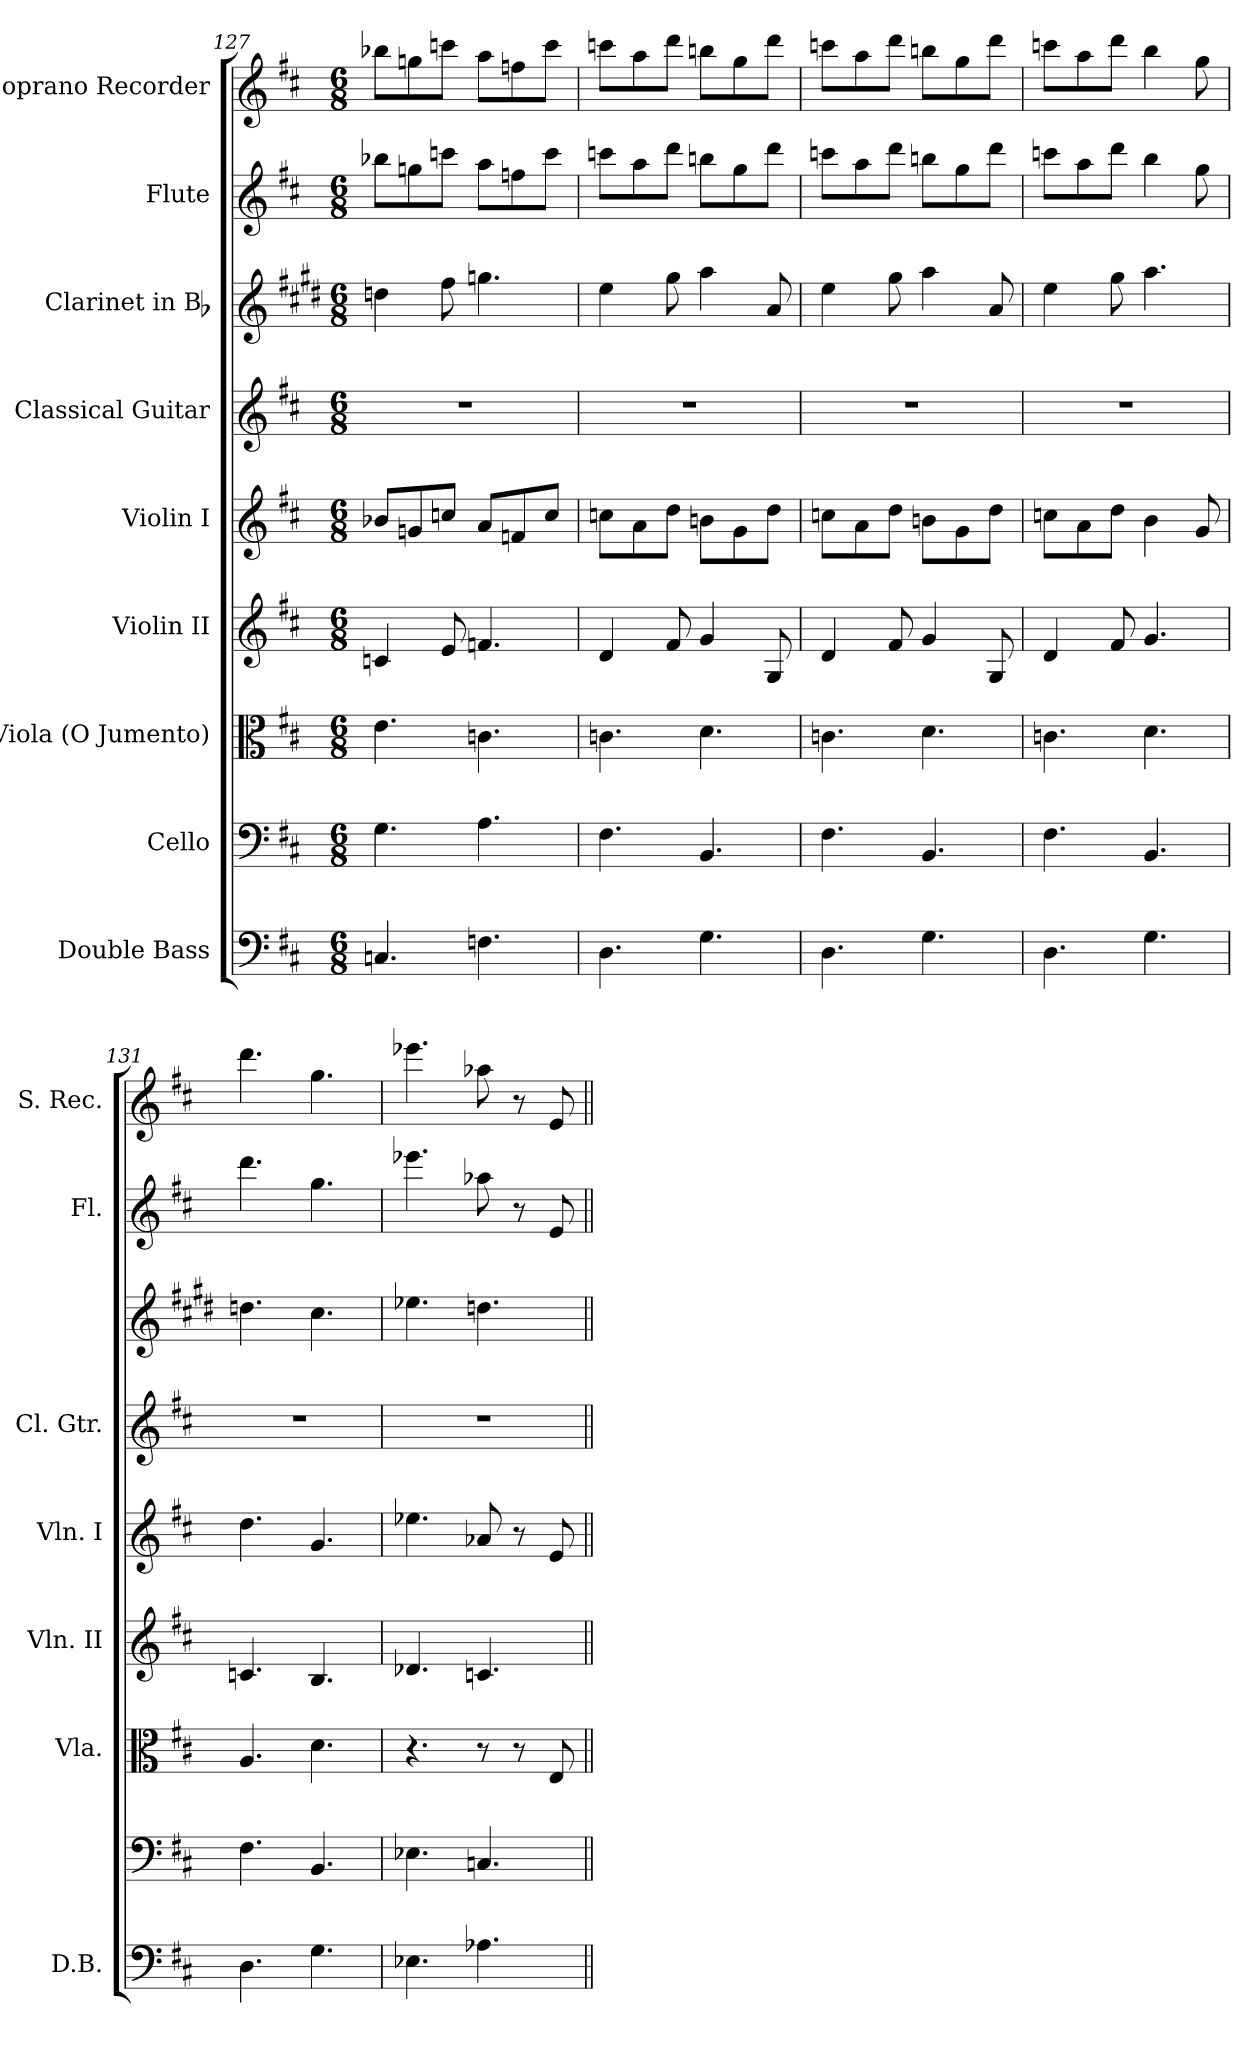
**kern	**kern	**kern	**kern	**kern	**kern	**kern	**kern	**kern
*part9	*part8	*part7	*part6	*part5	*part4	*part3	*part2	*part1
*staff9	*staff8	*staff7	*staff6	*staff5	*staff4	*staff3	*staff2	*staff1
*I"Double Bass	*I"Cello	*I"Viola (O Jumento)	*I"Violin II	*I"Violin I	*I"Classical Guitar	*I"Clarinet in Bb	*I"Flute	*I"Soprano Recorder
*I'D.B.	*	*I'Vla.	*I'Vln. II	*I'Vln. I	*I'Cl. Gtr.	*	*I'Fl.	*I'S. Rec.
*clefF4	*clefF4	*clefC3	*clefG2	*clefG2	*clefG2	*clefG2	*clefG2	*clefG2
*ITrd7c12	*	*	*	*	*ITrd7c12	*ITrd1c2	*	*ITrd-7c-12
*k[f#c#]	*k[f#c#]	*k[f#c#]	*k[f#c#]	*k[f#c#]	*k[f#c#]	*k[f#c#]	*k[f#c#]	*k[f#c#]
*D:	*D:	*D:	*D:	*D:	*D:	*D:	*D:	*D:
*M6/8	*M6/8	*M6/8	*M6/8	*M6/8	*M6/8	*M6/8	*M6/8	*M6/8
=127	=127	=127	=127	=127	=127	=127	=127	=127
4.CCn/	4.G\	4.e\	4cn/	8b-X/L	2.r	4ccn\	8bb-X\L	8bbb-X\L
.	.	.	.	8gni/	.	.	8ggni\	8gggni\
.	.	.	8e/	8ccn/J	.	8ee\	8cccn\J	8ccccn\J
4.FFn\	4.A\	4.cn\	4.fn/	8a/L	.	4.ffn\	8aa\L	8aaa\L
.	.	.	.	8fn/	.	.	8ffn\	8fffn\
.	.	.	.	8cc/J	.	.	8ccc\J	8cccc\J
=128	=128	=128	=128	=128	=128	=128	=128	=128
4.DD\	4.F#\	4.cn\	4d/	8ccn\L	2.r	4dd\	8cccn\L	8ccccn\L
.	.	.	.	8a\	.	.	8aa\	8aaa\
.	.	.	8f#i/	8dd\J	.	8ff#i\	8ddd\J	8dddd\J
4.GG\	4.BB/	4.d\	4g/	8bni\L	.	4gg\	8bbni\L	8bbbni\L
.	.	.	.	8g\	.	.	8gg\	8ggg\
.	.	.	8G/	8dd\J	.	8g/	8ddd\J	8dddd\J
=129	=129	=129	=129	=129	=129	=129	=129	=129
4.DD\	4.F#\	4.cn\	4d/	8ccn\L	2.r	4dd\	8cccn\L	8ccccn\L
.	.	.	.	8a\	.	.	8aa\	8aaa\
.	.	.	8f#i/	8dd\J	.	8ff#i\	8ddd\J	8dddd\J
4.GG\	4.BB/	4.d\	4g/	8bni\L	.	4gg\	8bbni\L	8bbbni\L
.	.	.	.	8g\	.	.	8gg\	8ggg\
.	.	.	8G/	8dd\J	.	8g/	8ddd\J	8dddd\J
!!LO:PB:g=z
=130	=130	=130	=130	=130	=130	=130	=130	=130
4.DD\	4.F#\	4.cn\	4d/	8ccn\L	2.r	4dd\	8cccn\L	8ccccn\L
.	.	.	.	8a\	.	.	8aa\	8aaa\
.	.	.	8f#i/	8dd\J	.	8ff#i\	8ddd\J	8dddd\J
4.GG\	4.BB/	4.d\	4.g/	4b\	.	4.gg\	4bb\	4bbb\
.	.	.	.	8g/	.	.	8gg\	8ggg\
=131	=131	=131	=131	=131	=131	=131	=131	=131
4.DD\	4.F#\	4.A/	4.cn/	4.dd\	2.r	4.ccn\	4.ddd\	4.dddd\
4.GG\	4.BB/	4.d\	4.B/	4.g/	.	4.b\	4.gg\	4.ggg\
=132	=132	=132	=132	=132	=132	=132	=132	=132
4.EE-X\	4.E-X\	4.r	4.d-X/	4.ee-X\	2.r	4.dd-X\	4.eee-X\	4.eeee-X\
4.AA-X\	4.Cn/	8r	4.cn/	8a-X/	.	4.ccn\	8aa-X\	8aaa-X\
.	.	8r	.	8r	.	.	8r	8r
.	.	8E/	.	8e/	.	.	8e/	8ee/
=||	=||	=||	=||	=||	=||	=||	=||	=||
*-	*-	*-	*-	*-	*-	*-	*-	*-
